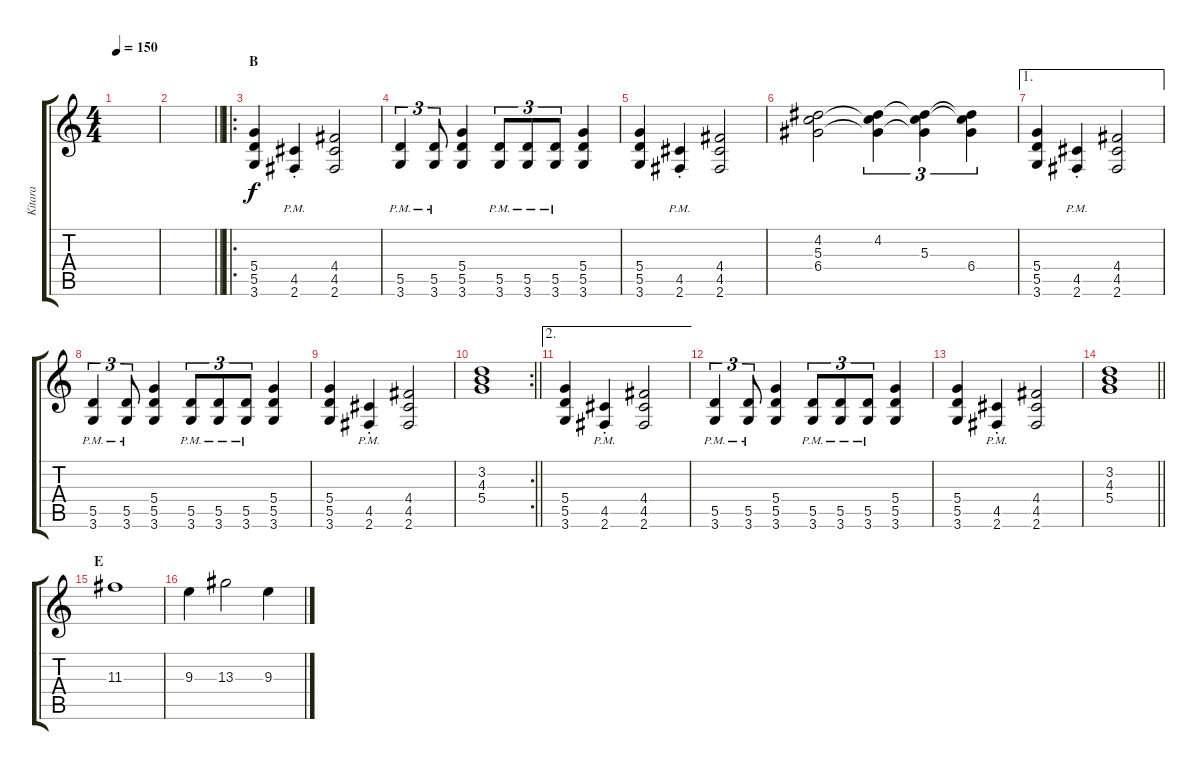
\track ("Kitara" "Kitara") {mute instrument distortionguitar}
\staff {score tabs}
\tuning (E4 B3 G3 D3 A2 E2) {hide}
\ts (4 4)
\tempo 150
\clef g2
\ks c
|
\barLineRight lightlight
|
\ro
\section ("" "B")
(5.4 5.5 3.6).4 (4.5{pm st} 2.6{pm st}).4 (4.4 4.5 2.6).2 |
(5.5{pm} 3.6{pm}).4{tu (3 2)} (5.5{pm} 3.6{pm}).8{tu (3 2)} (5.4 5.5 3.6).4 (5.5{pm} 3.6{pm}).8{tu (3 2)} (5.5{pm} 3.6{pm}).8{tu (3 2)} (5.5{pm} 3.6{pm}).8{tu (3 2)} (5.4 5.5 3.6).4 |
(5.4 5.5 3.6).4 (4.5{pm st} 2.6{pm st}).4 (4.4 4.5 2.6).2 |
(4.2 5.3 6.4).2 (4.2 5.3{t} 6.4{t}).4{tu (3 2)} (4.2{t} 5.3 6.4{t}).4{tu (3 2)} (4.2{t} 5.3{t} 6.4).4{tu (3 2)} |
\ae 1
(5.4 5.5 3.6).4 (4.5{pm st} 2.6{pm st}).4 (4.4 4.5 2.6).2 |
(5.5{pm} 3.6{pm}).4{tu (3 2)} (5.5{pm} 3.6{pm}).8{tu (3 2)} (5.4 5.5 3.6).4 (5.5{pm} 3.6{pm}).8{tu (3 2)} (5.5{pm} 3.6{pm}).8{tu (3 2)} (5.5{pm} 3.6{pm}).8{tu (3 2)} (5.4 5.5 3.6).4 |
(5.4 5.5 3.6).4 (4.5{pm st} 2.6{pm st}).4 (4.4 4.5 2.6).2 |
\rc 2
\barLineRight lightlight
(3.2 4.3 5.4).1 |
\ae 2
(5.4 5.5 3.6).4 (4.5{pm st} 2.6{pm st}).4 (4.4 4.5 2.6).2 |
(5.5{pm} 3.6{pm}).4{tu (3 2)} (5.5{pm} 3.6{pm}).8{tu (3 2)} (5.4 5.5 3.6).4 (5.5{pm} 3.6{pm}).8{tu (3 2)} (5.5{pm} 3.6{pm}).8{tu (3 2)} (5.5{pm} 3.6{pm}).8{tu (3 2)} (5.4 5.5 3.6).4 |
(5.4 5.5 3.6).4 (4.5{pm st} 2.6{pm st}).4 (4.4 4.5 2.6).2 |
\barLineRight lightlight
(3.2 4.3 5.4).1 |
\section ("" "E")
11.3.1 |
9.3.4 13.3.2 9.3.4
